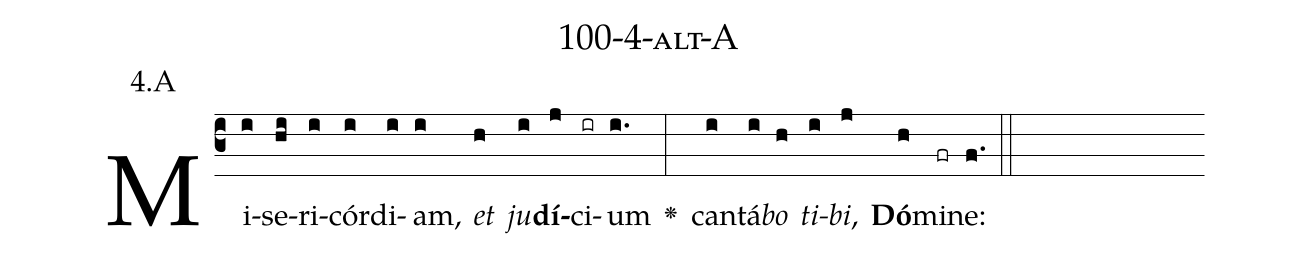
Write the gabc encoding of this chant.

name: 100-4-alt-A;
annotation: 4.A;
%%
(c3)Mi(i)se(hi)ri(i)cór(i)di(i)am,(i) <i>et</i>(h) <i>ju</i>(i)<b>dí</b>(j)ci(ir)um(i.) <v>\greheightstar</v>(:) can(i)tá(i)<i>bo</i>(h) <i>ti</i>(i)<i>bi</i>,(j) <b>Dó</b>(h)mi(fr)ne:(f.) (::)


%E(i) u(h) o(i) u(j) a(h) e.(f.) (::)
